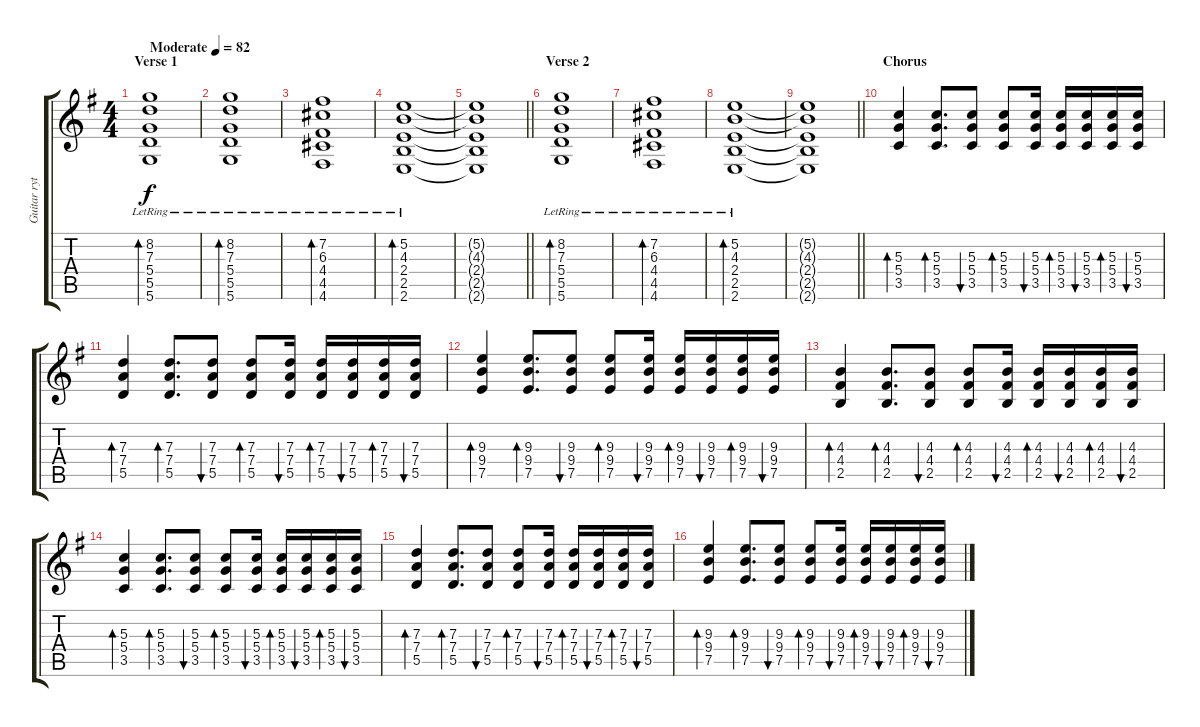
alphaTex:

\track ("Guitar rythm" "Guitar ryt") {instrument acousticguitarsteel}
\staff {score tabs}
\tuning (E4 B3 G3 D3 A2 D2) {hide}
\ts (4 4)
\section ("" "Verse 1")
\tempo (82 "Moderate")
\clef g2
\ks g
(8.2{lr} 7.3{lr} 5.4{lr} 5.5{lr} 5.6{lr}).1{bd 60 dy f instrument acousticguitarsteel} |
(8.2{lr} 7.3{lr} 5.4{lr} 5.5{lr} 5.6{lr}).1{bd 240} |
(7.2{lr} 6.3{lr} 4.4{lr} 4.5{lr} 4.6{lr}).1{bd 240} |
(5.2{lr} 4.3{lr} 2.4{lr} 2.5{lr} 2.6{lr}).1{bd 240} |
\barLineRight lightlight
(5.2{t} 4.3{t} 2.4{t} 2.5{t} 2.6{t}).1 |
\section ("" "Verse 2")
(8.2{lr} 7.3{lr} 5.4{lr} 5.5{lr} 5.6{lr}).1{bd 240} |
(7.2{lr} 6.3{lr} 4.4{lr} 4.5{lr} 4.6{lr}).1{bd 240} |
(5.2{lr} 4.3{lr} 2.4{lr} 2.5{lr} 2.6{lr}).1{bd 240} |
\barLineRight lightlight
(5.2{t} 4.3{t} 2.4{t} 2.5{t} 2.6{t}).1 |
\section ("" "Chorus")
(5.3 5.4 3.5).4{bd 60} (5.3 5.4 3.5).8{d bd 60} (5.3 5.4 3.5).8{bu 60} (5.3 5.4 3.5).8{bd 60} (5.3 5.4 3.5).16{bu 60} (5.3 5.4 3.5).16{bd 60} (5.3 5.4 3.5).16{bu 60} (5.3 5.4 3.5).16{bd 60} (5.3 5.4 3.5).16{bu 60} |
(7.3 7.4 5.5).4{bd 60} (7.3 7.4 5.5).8{d bd 60} (7.3 7.4 5.5).8{bu 60} (7.3 7.4 5.5).8{bd 60} (7.3 7.4 5.5).16{bu 60} (7.3 7.4 5.5).16{bd 60} (7.3 7.4 5.5).16{bu 60} (7.3 7.4 5.5).16{bd 60} (7.3 7.4 5.5).16{bu 60} |
(9.3 9.4 7.5).4{bd 60} (9.3 9.4 7.5).8{d bd 60} (9.3 9.4 7.5).8{bu 60} (9.3 9.4 7.5).8{bd 60} (9.3 9.4 7.5).16{bu 60} (9.3 9.4 7.5).16{bd 60} (9.3 9.4 7.5).16{bu 60} (9.3 9.4 7.5).16{bd 60} (9.3 9.4 7.5).16{bu 60} |
(4.3 4.4 2.5).4{bd 60} (4.3 4.4 2.5).8{d bd 60} (4.3 4.4 2.5).8{bu 60} (4.3 4.4 2.5).8{bd 60} (4.3 4.4 2.5).16{bu 60} (4.3 4.4 2.5).16{bd 60} (4.3 4.4 2.5).16{bu 60} (4.3 4.4 2.5).16{bd 60} (4.3 4.4 2.5).16{bu 60} |
(5.3 5.4 3.5).4{bd 60} (5.3 5.4 3.5).8{d bd 60} (5.3 5.4 3.5).8{bu 60} (5.3 5.4 3.5).8{bd 60} (5.3 5.4 3.5).16{bu 60} (5.3 5.4 3.5).16{bd 60} (5.3 5.4 3.5).16{bu 60} (5.3 5.4 3.5).16{bd 60} (5.3 5.4 3.5).16{bu 60} |
(7.3 7.4 5.5).4{bd 60} (7.3 7.4 5.5).8{d bd 60} (7.3 7.4 5.5).8{bu 60} (7.3 7.4 5.5).8{bd 60} (7.3 7.4 5.5).16{bu 60} (7.3 7.4 5.5).16{bd 60} (7.3 7.4 5.5).16{bu 60} (7.3 7.4 5.5).16{bd 60} (7.3 7.4 5.5).16{bu 60} |
(9.3 9.4 7.5).4{bd 60} (9.3 9.4 7.5).8{d bd 60} (9.3 9.4 7.5).8{bu 60} (9.3 9.4 7.5).8{bd 60} (9.3 9.4 7.5).16{bu 60} (9.3 9.4 7.5).16{bd 60} (9.3 9.4 7.5).16{bu 60} (9.3 9.4 7.5).16{bd 60} (9.3 9.4 7.5).16{bu 60}
